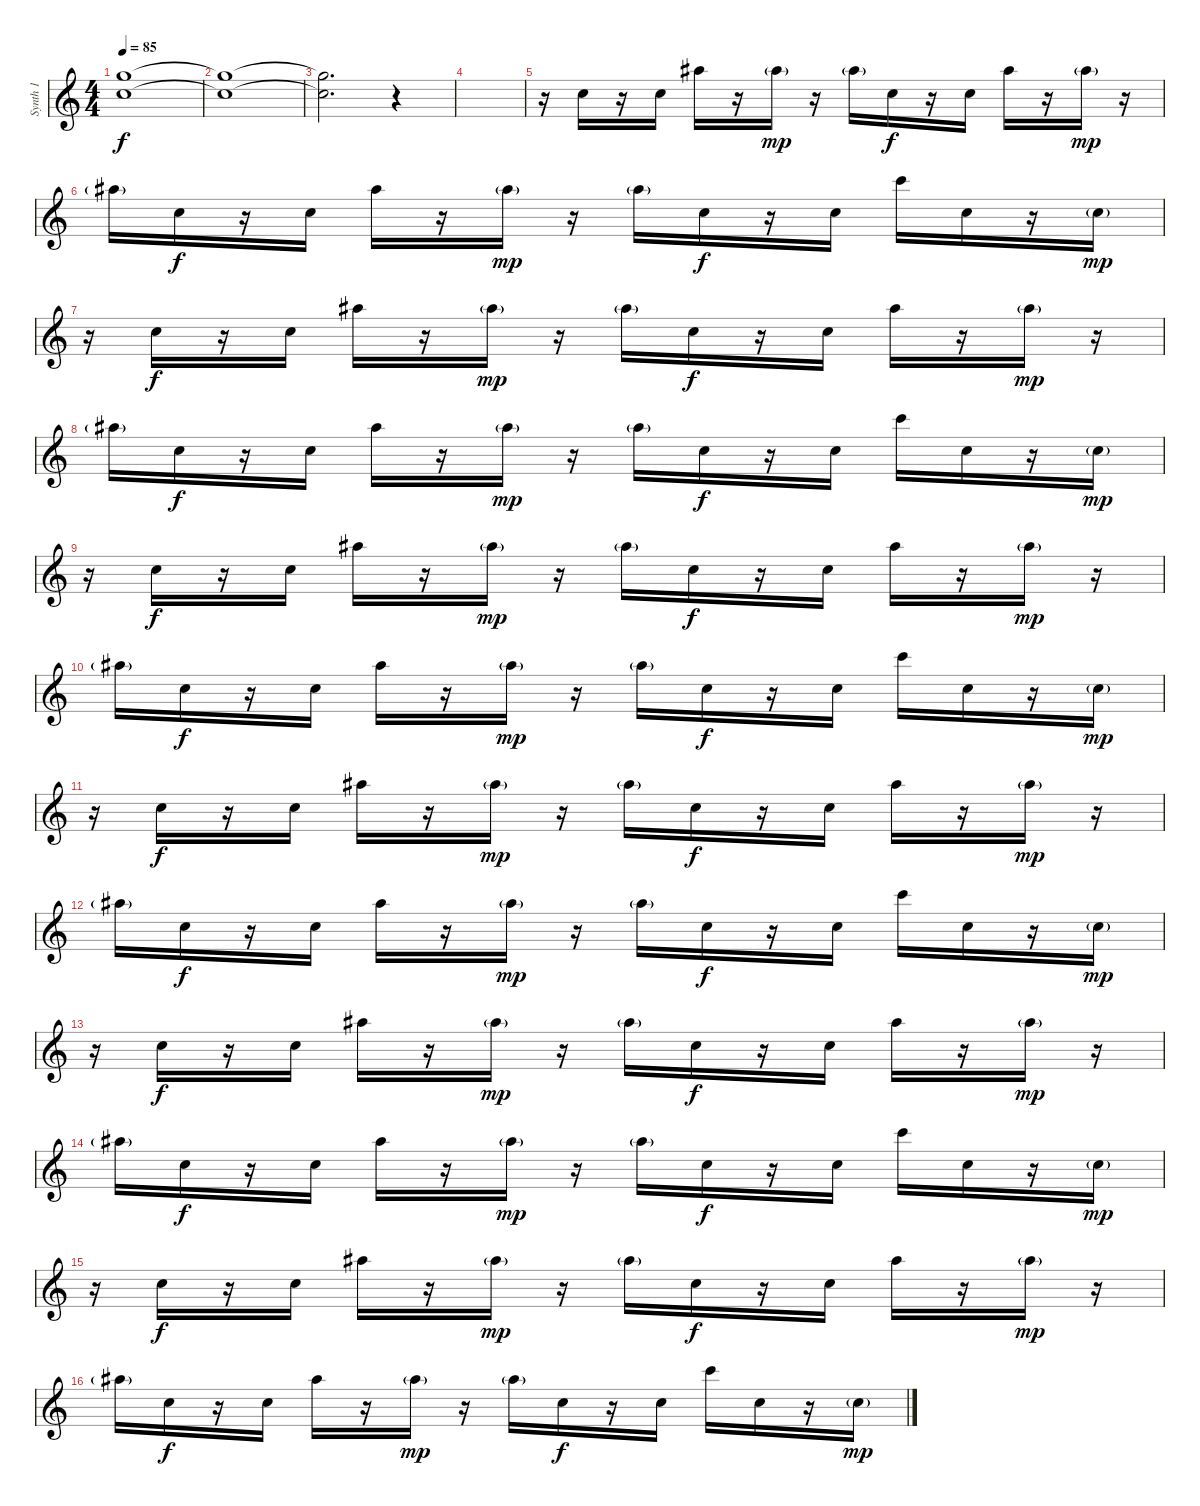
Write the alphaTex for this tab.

\track ("Synth 1" "Synth 1") {instrument stringensemble1}
\staff {score}
\tuning (E4 B3 G3 D3 A2 E2) {hide}
\ts (4 4)
\tempo 85
\clef g2
\ks c
(15.1 13.2).1{dy f instrument stringensemble1} |
(15.1{t} 13.2{t}).1 |
(15.1{t} 13.2{t}).2{d} r.4 |
|
r.16{instrument electricpiano1} 8.1.16 r.16 8.1.16 18.1.16 r.16 18.1{g}.16{dy mp} r.16 18.1{g}.16 8.1.16{dy f} r.16 8.1.16 18.1.16 r.16 18.1{g}.16{dy mp} r.16 |
18.1{g}.16 8.1.16{dy f} r.16 8.1.16 18.1.16 r.16 18.1{g}.16{dy mp} r.16 18.1{g}.16 8.1.16{dy f} r.16 8.1.16 20.1.16 8.1.16 r.16 8.1{g}.16{dy mp} |
r.16 8.1.16{dy f} r.16 8.1.16 18.1.16 r.16 18.1{g}.16{dy mp} r.16 18.1{g}.16 8.1.16{dy f} r.16 8.1.16 18.1.16 r.16 18.1{g}.16{dy mp} r.16 |
18.1{g}.16 8.1.16{dy f} r.16 8.1.16 18.1.16 r.16 18.1{g}.16{dy mp} r.16 18.1{g}.16 8.1.16{dy f} r.16 8.1.16 20.1.16 8.1.16 r.16 8.1{g}.16{dy mp} |
r.16 8.1.16{dy f} r.16 8.1.16 18.1.16 r.16 18.1{g}.16{dy mp} r.16 18.1{g}.16 8.1.16{dy f} r.16 8.1.16 18.1.16 r.16 18.1{g}.16{dy mp} r.16 |
18.1{g}.16 8.1.16{dy f} r.16 8.1.16 18.1.16 r.16 18.1{g}.16{dy mp} r.16 18.1{g}.16 8.1.16{dy f} r.16 8.1.16 20.1.16 8.1.16 r.16 8.1{g}.16{dy mp} |
r.16 8.1.16{dy f} r.16 8.1.16 18.1.16 r.16 18.1{g}.16{dy mp} r.16 18.1{g}.16 8.1.16{dy f} r.16 8.1.16 18.1.16 r.16 18.1{g}.16{dy mp} r.16 |
18.1{g}.16 8.1.16{dy f} r.16 8.1.16 18.1.16 r.16 18.1{g}.16{dy mp} r.16 18.1{g}.16 8.1.16{dy f} r.16 8.1.16 20.1.16 8.1.16 r.16 8.1{g}.16{dy mp} |
r.16{instrument electricpiano1} 8.1.16{dy f} r.16 8.1.16 18.1.16 r.16 18.1{g}.16{dy mp} r.16 18.1{g}.16 8.1.16{dy f} r.16 8.1.16 18.1.16 r.16 18.1{g}.16{dy mp} r.16 |
18.1{g}.16 8.1.16{dy f} r.16 8.1.16 18.1.16 r.16 18.1{g}.16{dy mp} r.16 18.1{g}.16 8.1.16{dy f} r.16 8.1.16 20.1.16 8.1.16 r.16 8.1{g}.16{dy mp} |
r.16 8.1.16{dy f} r.16 8.1.16 18.1.16 r.16 18.1{g}.16{dy mp} r.16 18.1{g}.16 8.1.16{dy f} r.16 8.1.16 18.1.16 r.16 18.1{g}.16{dy mp} r.16 |
18.1{g}.16 8.1.16{dy f} r.16 8.1.16 18.1.16 r.16 18.1{g}.16{dy mp} r.16 18.1{g}.16 8.1.16{dy f} r.16 8.1.16 20.1.16 8.1.16 r.16 8.1{g}.16{dy mp}
